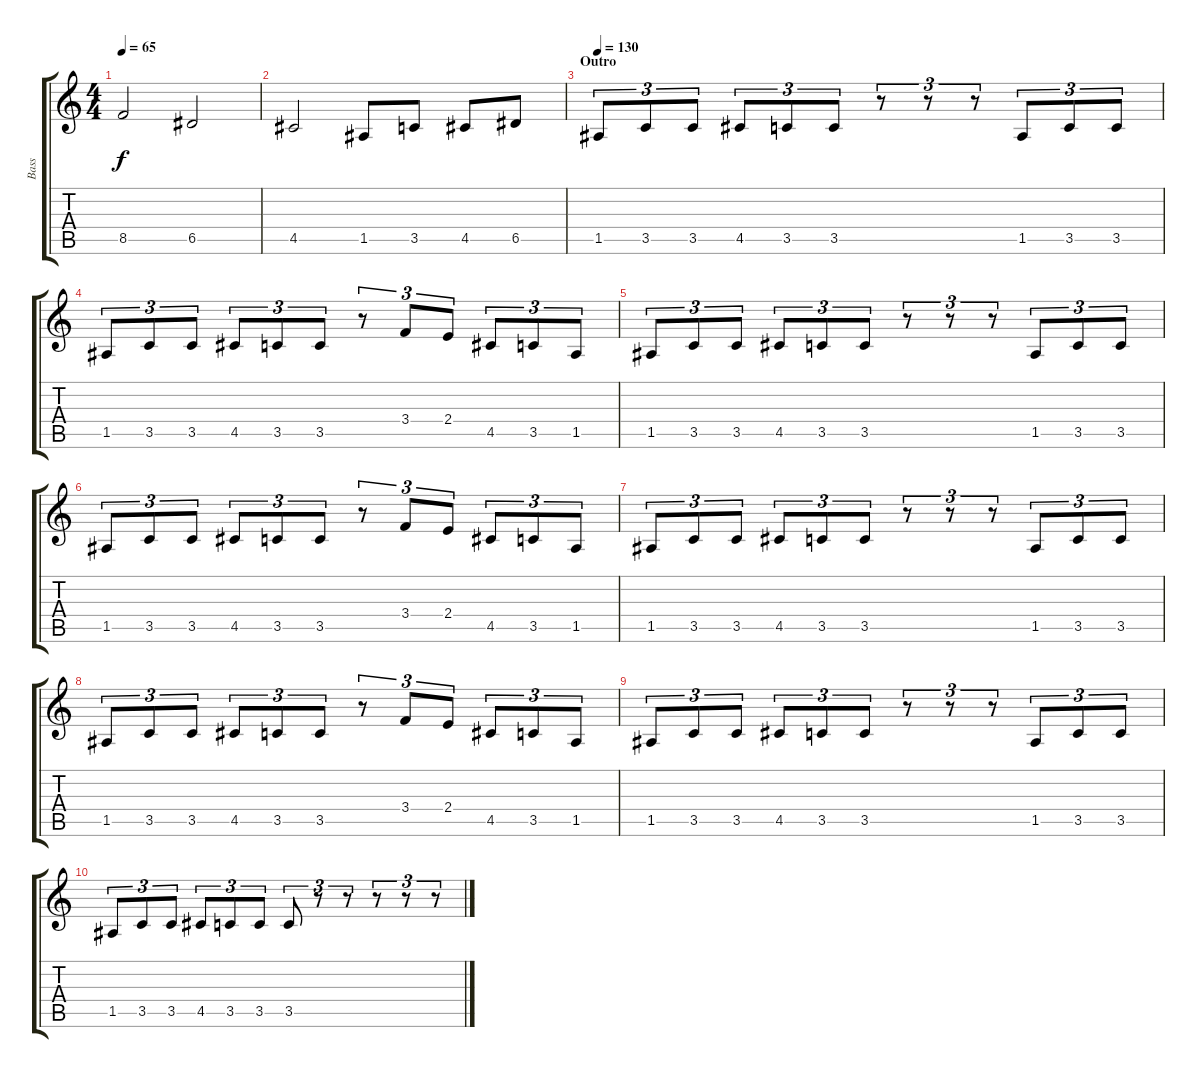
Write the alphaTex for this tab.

\track ("Bass " "Bass ") {instrument electricbassfinger}
\staff {score tabs}
\tuning (E4 B3 G3 D3 A2 E2) {hide}
\ts (4 4)
\tempo 65
\clef g2
\ks c
8.5.2{dy f} 6.5.2 |
4.5.2 1.5.8 3.5.8 4.5.8 6.5.8 |
\section ("" "Outro ")
\tempo 130
1.5.8{tu (3 2)} 3.5.8{tu (3 2)} 3.5.8{tu (3 2)} 4.5.8{tu (3 2)} 3.5.8{tu (3 2)} 3.5.8{tu (3 2)} r.8{tu (3 2)} r.8{tu (3 2)} r.8{tu (3 2)} 1.5.8{tu (3 2)} 3.5.8{tu (3 2)} 3.5.8{tu (3 2)} |
1.5.8{tu (3 2)} 3.5.8{tu (3 2)} 3.5.8{tu (3 2)} 4.5.8{tu (3 2)} 3.5.8{tu (3 2)} 3.5.8{tu (3 2)} r.8{tu (3 2)} 3.4.8{tu (3 2)} 2.4.8{tu (3 2)} 4.5.8{tu (3 2)} 3.5.8{tu (3 2)} 1.5.8{tu (3 2)} |
1.5.8{tu (3 2)} 3.5.8{tu (3 2)} 3.5.8{tu (3 2)} 4.5.8{tu (3 2)} 3.5.8{tu (3 2)} 3.5.8{tu (3 2)} r.8{tu (3 2)} r.8{tu (3 2)} r.8{tu (3 2)} 1.5.8{tu (3 2)} 3.5.8{tu (3 2)} 3.5.8{tu (3 2)} |
1.5.8{tu (3 2)} 3.5.8{tu (3 2)} 3.5.8{tu (3 2)} 4.5.8{tu (3 2)} 3.5.8{tu (3 2)} 3.5.8{tu (3 2)} r.8{tu (3 2)} 3.4.8{tu (3 2)} 2.4.8{tu (3 2)} 4.5.8{tu (3 2)} 3.5.8{tu (3 2)} 1.5.8{tu (3 2)} |
1.5.8{tu (3 2)} 3.5.8{tu (3 2)} 3.5.8{tu (3 2)} 4.5.8{tu (3 2)} 3.5.8{tu (3 2)} 3.5.8{tu (3 2)} r.8{tu (3 2)} r.8{tu (3 2)} r.8{tu (3 2)} 1.5.8{tu (3 2)} 3.5.8{tu (3 2)} 3.5.8{tu (3 2)} |
1.5.8{tu (3 2)} 3.5.8{tu (3 2)} 3.5.8{tu (3 2)} 4.5.8{tu (3 2)} 3.5.8{tu (3 2)} 3.5.8{tu (3 2)} r.8{tu (3 2)} 3.4.8{tu (3 2)} 2.4.8{tu (3 2)} 4.5.8{tu (3 2)} 3.5.8{tu (3 2)} 1.5.8{tu (3 2)} |
1.5.8{tu (3 2)} 3.5.8{tu (3 2)} 3.5.8{tu (3 2)} 4.5.8{tu (3 2)} 3.5.8{tu (3 2)} 3.5.8{tu (3 2)} r.8{tu (3 2)} r.8{tu (3 2)} r.8{tu (3 2)} 1.5.8{tu (3 2)} 3.5.8{tu (3 2)} 3.5.8{tu (3 2)} |
1.5.8{tu (3 2)} 3.5.8{tu (3 2)} 3.5.8{tu (3 2)} 4.5.8{tu (3 2)} 3.5.8{tu (3 2)} 3.5.8{tu (3 2)} 3.5.8{tu (3 2)} r.8{tu (3 2)} r.8{tu (3 2)} r.8{tu (3 2)} r.8{tu (3 2)} r.8{tu (3 2)}
